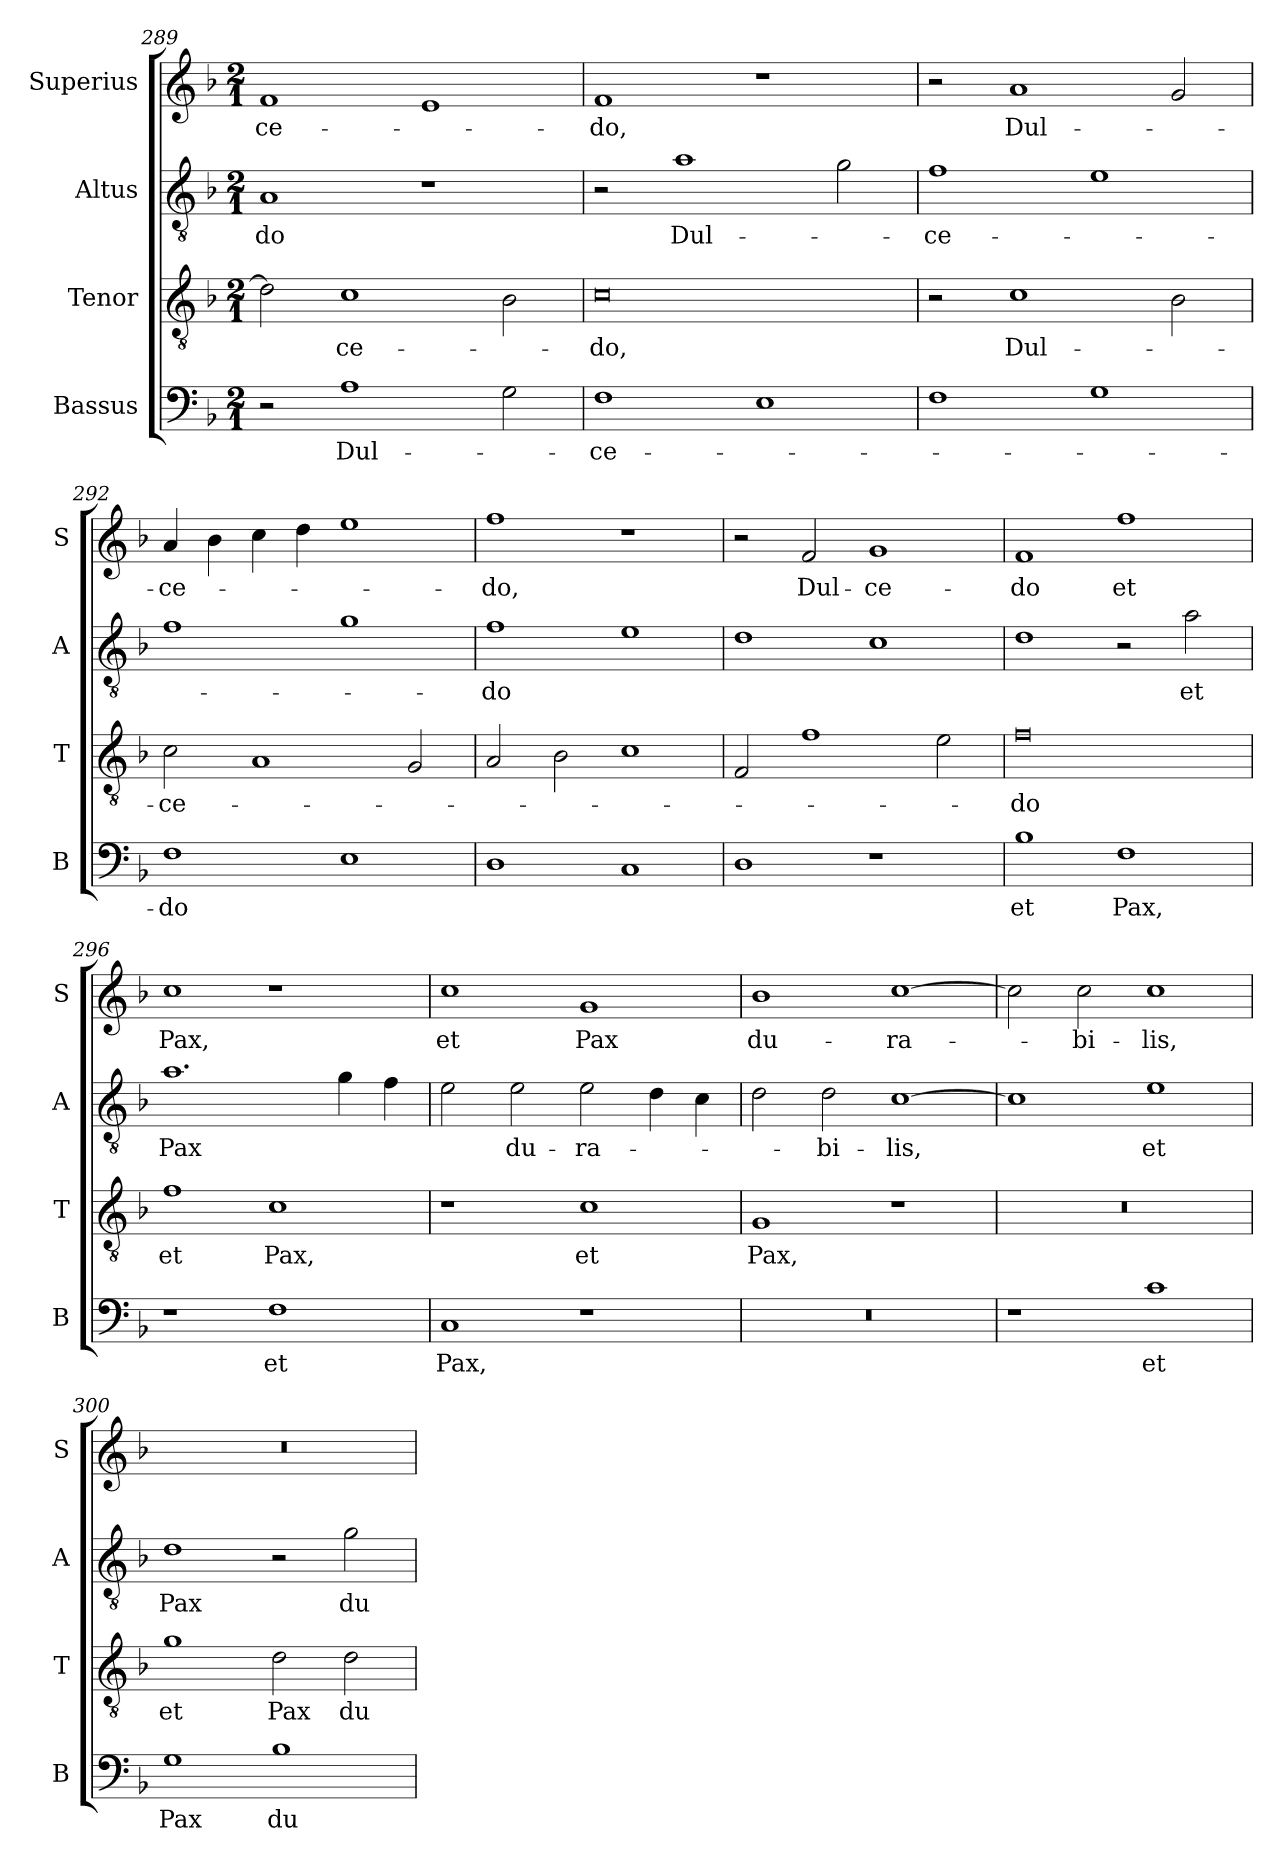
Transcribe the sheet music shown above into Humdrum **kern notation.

**kern	**text	**kern	**text	**kern	**text	**kern	**text
*part4	*part4	*part3	*part3	*part2	*part2	*part1	*part1
*staff4	*staff4	*staff3	*staff3	*staff2	*staff2	*staff1	*staff1
*I"Bassus	*	*I"Tenor	*	*I"Altus	*	*I"Superius	*
*I'B	*	*I'T	*	*I'A	*	*I'S	*
*clefF4	*	*clefGv2	*	*clefGv2	*	*clefG2	*
*k[b-]	*	*k[b-]	*	*k[b-]	*	*k[b-]	*
*F:	*	*F:	*	*F:	*	*F:	*
*M2/1	*	*M2/1	*	*M2/1	*	*M2/1	*
=289	=289	=289	=289	=289	=289	=289	=289
2r	.	2d]	.	1A	-do	1f	-ce-
1A	Dul-	1c	-ce-	.	.	.	.
.	.	.	.	1r	.	1e	.
2G	.	2B-	.	.	.	.	.
=290	=290	=290	=290	=290	=290	=290	=290
1F	-ce-	0c	-do,	2r	.	1f	-do,
.	.	.	.	1a	Dul-	.	.
1E	.	.	.	.	.	1r	.
.	.	.	.	2g	.	.	.
=291	=291	=291	=291	=291	=291	=291	=291
1F	.	2r	.	1f	-ce-	2r	.
.	.	1c	Dul-	.	.	1a	Dul-
1G	.	.	.	1e	.	.	.
.	.	2B-	.	.	.	2g	.
=292	=292	=292	=292	=292	=292	=292	=292
1F	-do	2c	-ce-	1f	.	4a	-ce-
.	.	.	.	.	.	4b-	.
.	.	1A	.	.	.	4cc	.
.	.	.	.	.	.	4dd	.
1E	.	.	.	1g	.	1ee	.
.	.	2G	.	.	.	.	.
=293	=293	=293	=293	=293	=293	=293	=293
1D	.	2A	.	1f	-do	1ff	-do,
.	.	2B-	.	.	.	.	.
1C	.	1c	.	1e	.	1r	.
=294	=294	=294	=294	=294	=294	=294	=294
1D	.	2F	.	1d	.	2r	.
.	.	1f	.	.	.	2f	Dul-
1r	.	.	.	1c	.	1g	-ce-
.	.	2e	.	.	.	.	.
=295	=295	=295	=295	=295	=295	=295	=295
1B-	et	0f	-do	1d	.	1f	-do
1F	Pax,	.	.	2r	.	1ff	et
.	.	.	.	2a	et	.	.
=296	=296	=296	=296	=296	=296	=296	=296
1r	.	1f	et	1.a	Pax	1cc	Pax,
1F	et	1c	Pax,	.	.	1r	.
.	.	.	.	4g	.	.	.
.	.	.	.	4f	.	.	.
=297	=297	=297	=297	=297	=297	=297	=297
1C	Pax,	1r	.	2e	.	1cc	et
.	.	.	.	2e	du-	.	.
1r	.	1c	et	2e	-ra-	1g	Pax
.	.	.	.	4d	.	.	.
.	.	.	.	4c	.	.	.
=298	=298	=298	=298	=298	=298	=298	=298
0r	.	1G	Pax,	2d	.	1b-	du-
.	.	.	.	2d	-bi-	.	.
.	.	1r	.	[1c	-lis,	[1cc	-ra-
=299	=299	=299	=299	=299	=299	=299	=299
1r	.	0r	.	1c]	.	2cc]	.
.	.	.	.	.	.	2cc	-bi-
1c	et	.	.	1e	et	1cc	-lis,
=300	=300	=300	=300	=300	=300	=300	=300
1G	Pax	1g	et	1d	Pax	0r	.
1B-	du-	2d	Pax	2r	.	.	.
.	.	2d	du-	2g	du-	.	.
=	=	=	=	=	=	=	=
*-	*-	*-	*-	*-	*-	*-	*-
